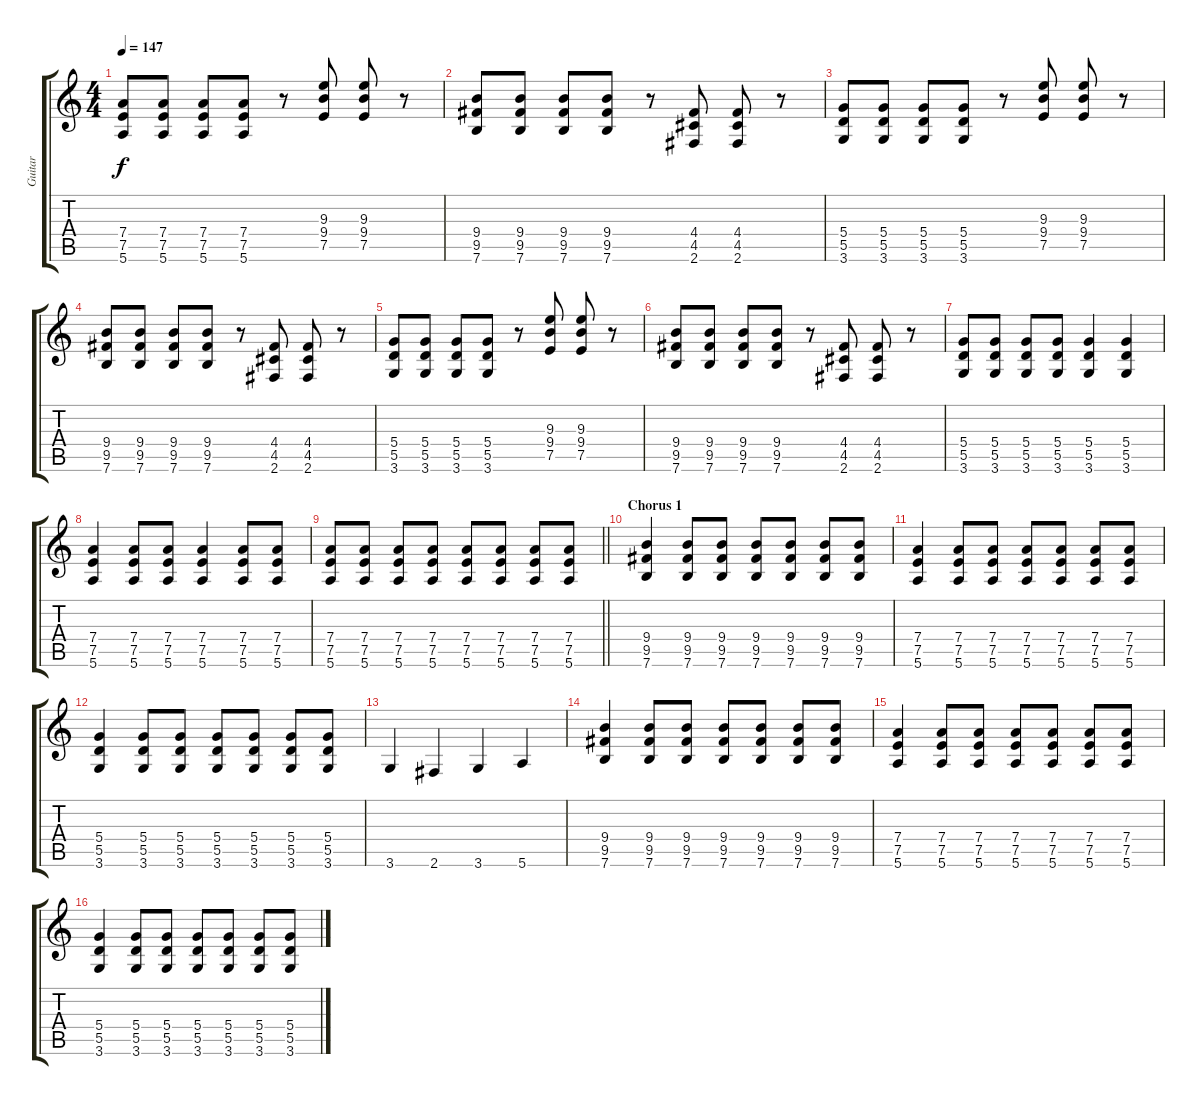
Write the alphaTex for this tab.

\track ("Guitar" "Guitar") {instrument distortionguitar}
\staff {score tabs}
\tuning (E4 B3 G3 D3 A2 E2) {hide}
\ts (4 4)
\tempo 147
\clef g2
\ks c
(7.4 7.5 5.6).8{dy f} (7.4 7.5 5.6).8 (7.4 7.5 5.6).8 (7.4 7.5 5.6).8 r.8 (9.3 9.4 7.5).8 (9.3 9.4 7.5).8 r.8 |
(9.4 9.5 7.6).8 (9.4 9.5 7.6).8 (9.4 9.5 7.6).8 (9.4 9.5 7.6).8 r.8 (4.4 4.5 2.6).8 (4.4 4.5 2.6).8 r.8 |
(5.4 5.5 3.6).8 (5.4 5.5 3.6).8 (5.4 5.5 3.6).8 (5.4 5.5 3.6).8 r.8 (9.3 9.4 7.5).8 (9.3 9.4 7.5).8 r.8 |
(9.4 9.5 7.6).8 (9.4 9.5 7.6).8 (9.4 9.5 7.6).8 (9.4 9.5 7.6).8 r.8 (4.4 4.5 2.6).8 (4.4 4.5 2.6).8 r.8 |
(5.4 5.5 3.6).8 (5.4 5.5 3.6).8 (5.4 5.5 3.6).8 (5.4 5.5 3.6).8 r.8 (9.3 9.4 7.5).8 (9.3 9.4 7.5).8 r.8 |
(9.4 9.5 7.6).8 (9.4 9.5 7.6).8 (9.4 9.5 7.6).8 (9.4 9.5 7.6).8 r.8 (4.4 4.5 2.6).8 (4.4 4.5 2.6).8 r.8 |
(5.4 5.5 3.6).8 (5.4 5.5 3.6).8 (5.4 5.5 3.6).8 (5.4 5.5 3.6).8 (5.4 5.5 3.6).4 (5.4 5.5 3.6).4 |
(7.4 7.5 5.6).4 (7.4 7.5 5.6).8 (7.4 7.5 5.6).8 (7.4 7.5 5.6).4 (7.4 7.5 5.6).8 (7.4 7.5 5.6).8 |
\barLineRight lightlight
(7.4 7.5 5.6).8 (7.4 7.5 5.6).8 (7.4 7.5 5.6).8 (7.4 7.5 5.6).8 (7.4 7.5 5.6).8 (7.4 7.5 5.6).8 (7.4 7.5 5.6).8 (7.4 7.5 5.6).8 |
\section ("" "Chorus 1")
(9.4 9.5 7.6).4 (9.4 9.5 7.6).8 (9.4 9.5 7.6).8 (9.4 9.5 7.6).8 (9.4 9.5 7.6).8 (9.4 9.5 7.6).8 (9.4 9.5 7.6).8 |
(7.4 7.5 5.6).4 (7.4 7.5 5.6).8 (7.4 7.5 5.6).8 (7.4 7.5 5.6).8 (7.4 7.5 5.6).8 (7.4 7.5 5.6).8 (7.4 7.5 5.6).8 |
(5.4 5.5 3.6).4 (5.4 5.5 3.6).8 (5.4 5.5 3.6).8 (5.4 5.5 3.6).8 (5.4 5.5 3.6).8 (5.4 5.5 3.6).8 (5.4 5.5 3.6).8 |
3.6.4 2.6.4 3.6.4 5.6.4 |
(9.4 9.5 7.6).4 (9.4 9.5 7.6).8 (9.4 9.5 7.6).8 (9.4 9.5 7.6).8 (9.4 9.5 7.6).8 (9.4 9.5 7.6).8 (9.4 9.5 7.6).8 |
(7.4 7.5 5.6).4 (7.4 7.5 5.6).8 (7.4 7.5 5.6).8 (7.4 7.5 5.6).8 (7.4 7.5 5.6).8 (7.4 7.5 5.6).8 (7.4 7.5 5.6).8 |
(5.4 5.5 3.6).4 (5.4 5.5 3.6).8 (5.4 5.5 3.6).8 (5.4 5.5 3.6).8 (5.4 5.5 3.6).8 (5.4 5.5 3.6).8 (5.4 5.5 3.6).8
